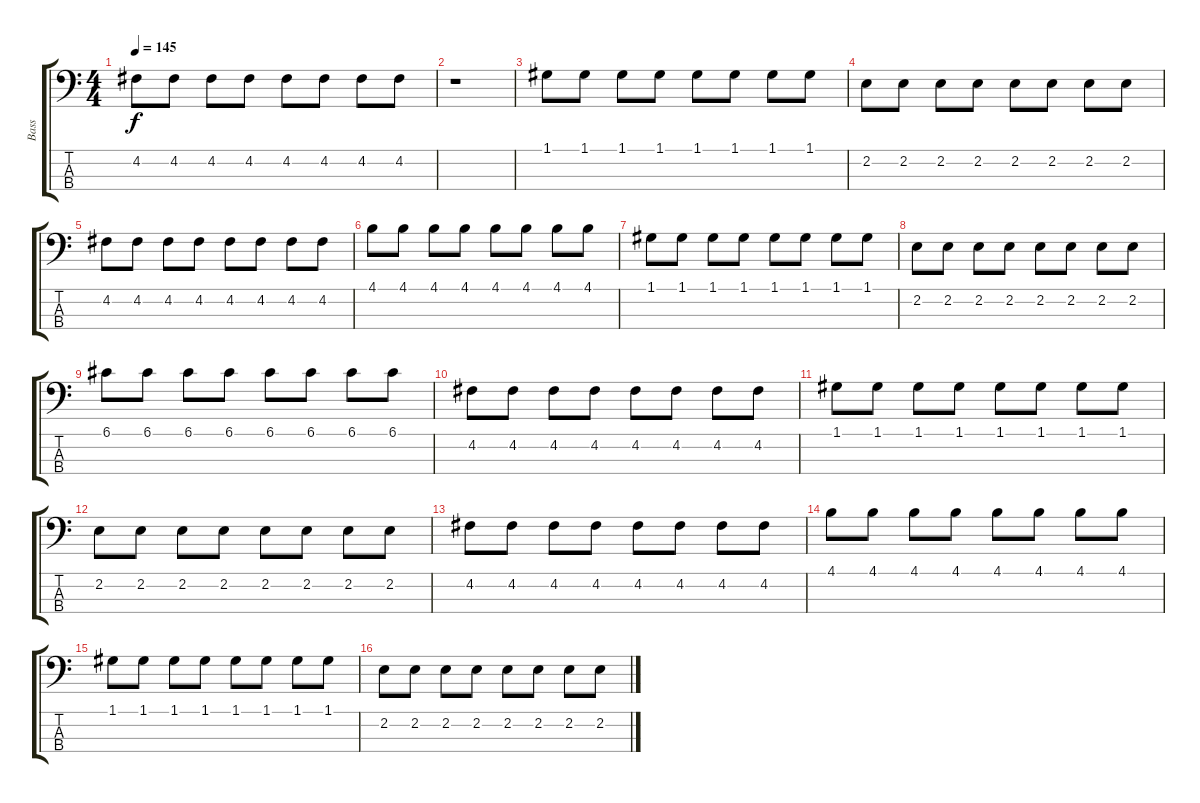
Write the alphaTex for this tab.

\track ("Bass" "Bass") {instrument electricbassfinger}
\staff {score tabs}
\tuning (G2 D2 A1 E1) {hide}
\ts (4 4)
\tempo 145
\clef f4
\ks c
4.2.8{dy f} 4.2.8 4.2.8 4.2.8 4.2.8 4.2.8 4.2.8 4.2.8 |
r.1 |
1.1.8 1.1.8 1.1.8 1.1.8 1.1.8 1.1.8 1.1.8 1.1.8 |
2.2.8 2.2.8 2.2.8 2.2.8 2.2.8 2.2.8 2.2.8 2.2.8 |
4.2.8 4.2.8 4.2.8 4.2.8 4.2.8 4.2.8 4.2.8 4.2.8 |
4.1.8 4.1.8 4.1.8 4.1.8 4.1.8 4.1.8 4.1.8 4.1.8 |
1.1.8 1.1.8 1.1.8 1.1.8 1.1.8 1.1.8 1.1.8 1.1.8 |
2.2.8 2.2.8 2.2.8 2.2.8 2.2.8 2.2.8 2.2.8 2.2.8 |
6.1.8 6.1.8 6.1.8 6.1.8 6.1.8 6.1.8 6.1.8 6.1.8 |
4.2.8 4.2.8 4.2.8 4.2.8 4.2.8 4.2.8 4.2.8 4.2.8 |
1.1.8 1.1.8 1.1.8 1.1.8 1.1.8 1.1.8 1.1.8 1.1.8 |
2.2.8 2.2.8 2.2.8 2.2.8 2.2.8 2.2.8 2.2.8 2.2.8 |
4.2.8 4.2.8 4.2.8 4.2.8 4.2.8 4.2.8 4.2.8 4.2.8 |
4.1.8 4.1.8 4.1.8 4.1.8 4.1.8 4.1.8 4.1.8 4.1.8 |
1.1.8 1.1.8 1.1.8 1.1.8 1.1.8 1.1.8 1.1.8 1.1.8 |
2.2.8 2.2.8 2.2.8 2.2.8 2.2.8 2.2.8 2.2.8 2.2.8
